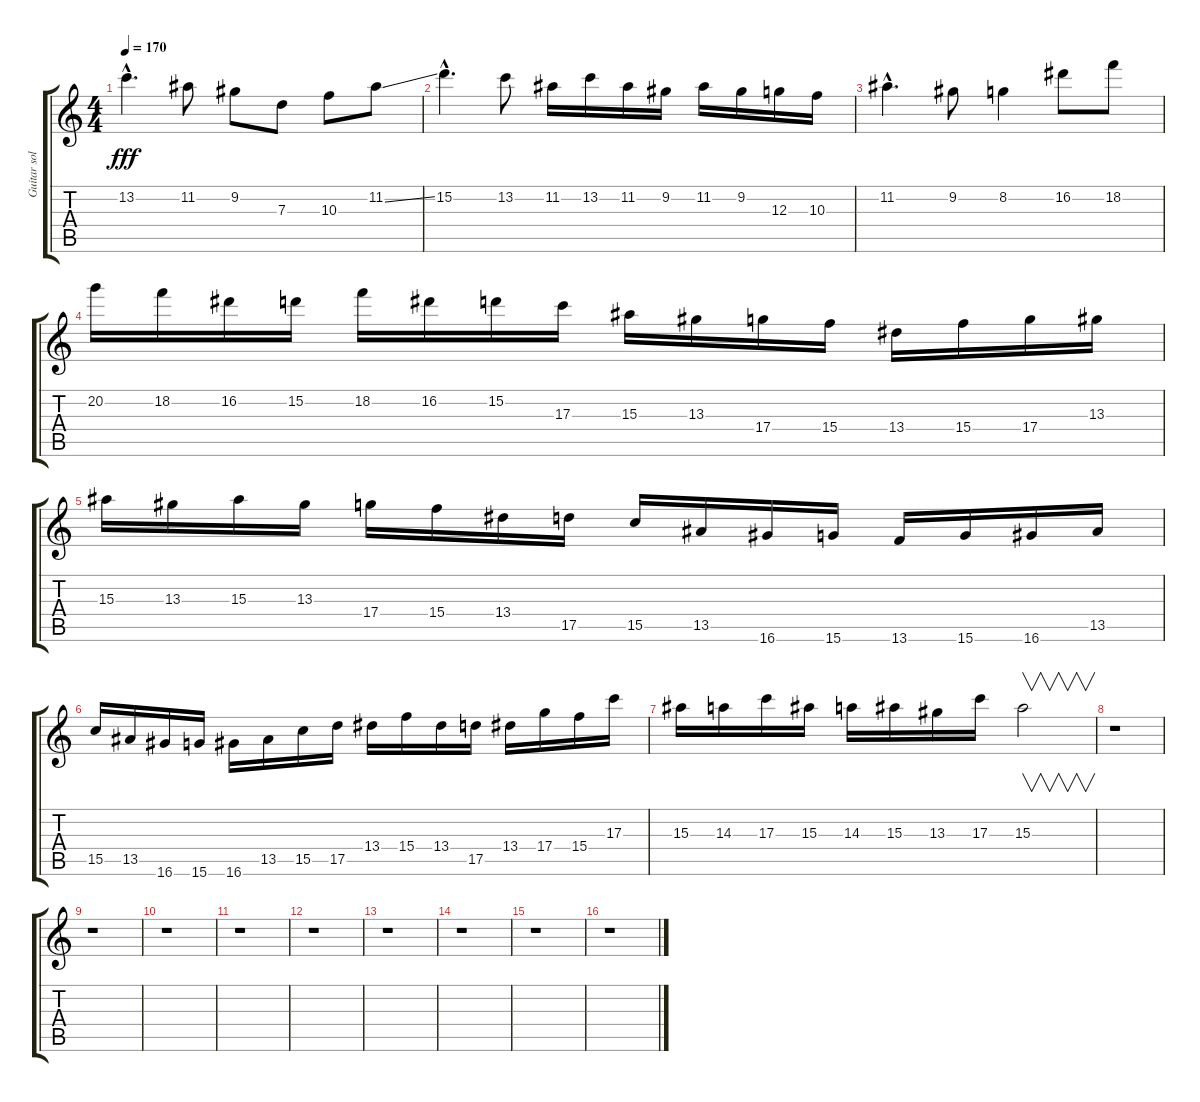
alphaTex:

\track ("Guitar solo" "Guitar sol") {instrument overdrivenguitar}
\staff {score tabs}
\tuning (E4 B3 G3 D3 A2 E2) {hide}
\ts (4 4)
\tempo 170
\clef g2
\ks c
13.2{hac}.4{d dy fff} 11.2.8 9.2.8 7.3.8 10.3.8 11.2{ss}.8 |
15.2{hac}.4{d} 13.2.8 11.2.16 13.2.16 11.2.16 9.2.16 11.2.16 9.2.16 12.3.16 10.3.16 |
11.2{hac}.4{d} 9.2.8 8.2.4 16.2.8 18.2.8 |
20.2.16 18.2.16 16.2.16 15.2.16 18.2.16 16.2.16 15.2.16 17.3.16 15.3.16 13.3.16 17.4.16 15.4.16 13.4.16 15.4.16 17.4.16 13.3.16 |
15.3.16 13.3.16 15.3.16 13.3.16 17.4.16 15.4.16 13.4.16 17.5.16 15.5.16 13.5.16 16.6.16 15.6.16 13.6.16 15.6.16 16.6.16 13.5.16 |
15.5.16 13.5.16 16.6.16 15.6.16 16.6.16 13.5.16 15.5.16 17.5.16 13.4.16 15.4.16 13.4.16 17.5.16 13.4.16 17.4.16 15.4.16 17.3.16 |
15.3.16 14.3.16 17.3.16 15.3.16 14.3.16 15.3.16 13.3.16 17.3.16 15.3.2{v} |
r.1 |
r.1 |
r.1 |
r.1 |
r.1 |
r.1 |
r.1 |
r.1 |
r.1
